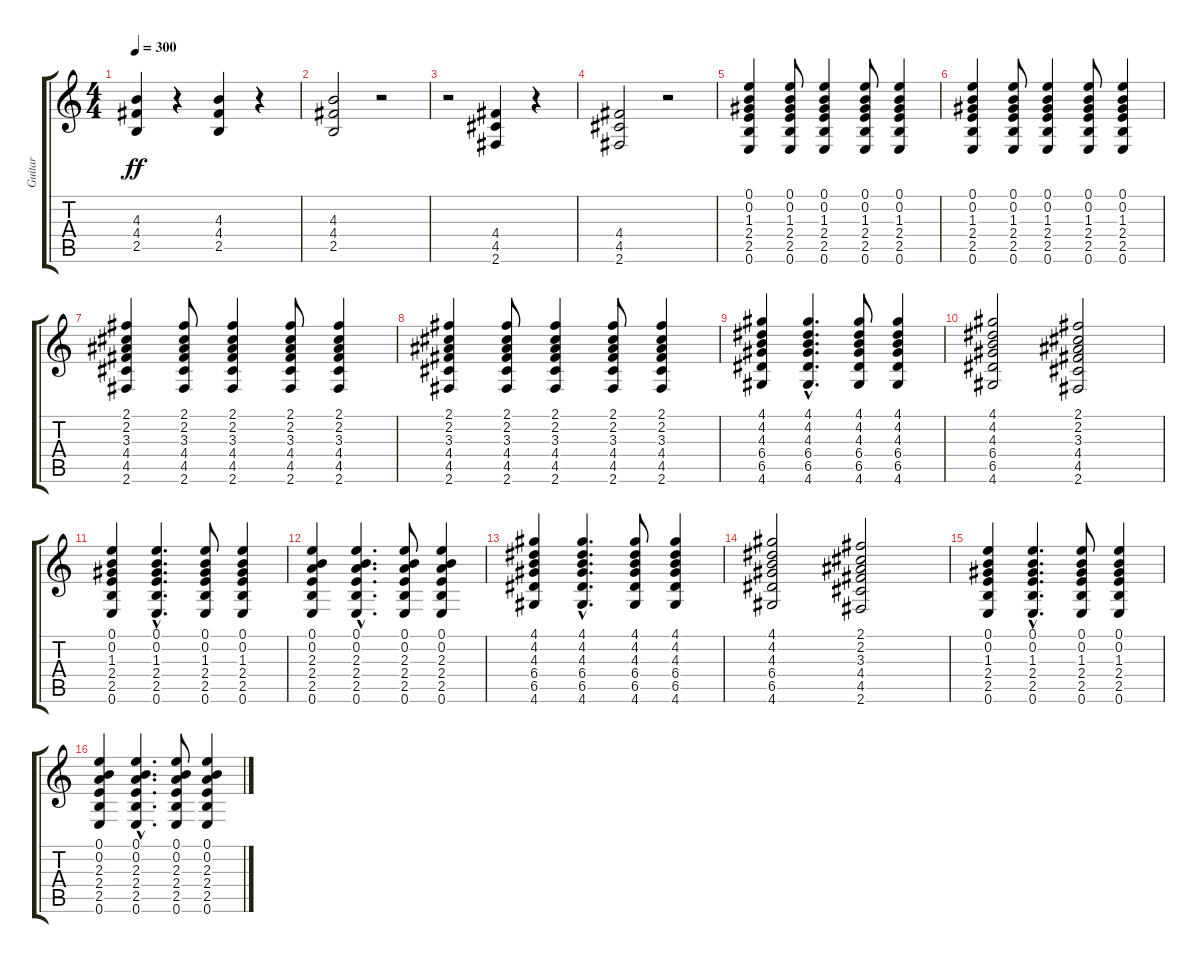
\track ("Guitar" "Guitar") {instrument overdrivenguitar}
\staff {score tabs}
\tuning (E4 B3 G3 D3 A2 E2) {hide}
\ts (4 4)
\tempo 300
\clef g2
\ks c
(4.3 4.4 2.5).4{dy ff} r.4 (4.3 4.4 2.5).4 r.4 |
(4.3 4.4 2.5).2 r.2 |
r.2 (4.4 4.5 2.6).4 r.4 |
(4.4 4.5 2.6).2 r.2 |
(0.1 0.2 1.3 2.4 2.5 0.6).4 (0.1 0.2 1.3 2.4 2.5 0.6).8 (0.1 0.2 1.3 2.4 2.5 0.6).4 (0.1 0.2 1.3 2.4 2.5 0.6).8 (0.1 0.2 1.3 2.4 2.5 0.6).4 |
(0.1 0.2 1.3 2.4 2.5 0.6).4 (0.1 0.2 1.3 2.4 2.5 0.6).8 (0.1 0.2 1.3 2.4 2.5 0.6).4 (0.1 0.2 1.3 2.4 2.5 0.6).8 (0.1 0.2 1.3 2.4 2.5 0.6).4 |
(2.1 2.2 3.3 4.4 4.5 2.6).4 (2.1 2.2 3.3 4.4 4.5 2.6).8 (2.1 2.2 3.3 4.4 4.5 2.6).4 (2.1 2.2 3.3 4.4 4.5 2.6).8 (2.1 2.2 3.3 4.4 4.5 2.6).4 |
(2.1 2.2 3.3 4.4 4.5 2.6).4 (2.1 2.2 3.3 4.4 4.5 2.6).8 (2.1 2.2 3.3 4.4 4.5 2.6).4 (2.1 2.2 3.3 4.4 4.5 2.6).8 (2.1 2.2 3.3 4.4 4.5 2.6).4 |
(4.1 4.2 4.3 6.4 6.5 4.6).4 (4.1{hac} 4.2{hac} 4.3{hac} 6.4{hac} 6.5{hac} 4.6{hac}).4{d} (4.1 4.2 4.3 6.4 6.5 4.6).8 (4.1 4.2 4.3 6.4 6.5 4.6).4 |
(4.1 4.2 4.3 6.4 6.5 4.6).2 (2.1 2.2 3.3 4.4 4.5 2.6).2 |
(0.1 0.2 1.3 2.4 2.5 0.6).4 (0.1{hac} 0.2{hac} 1.3{hac} 2.4{hac} 2.5{hac} 0.6{hac}).4{d} (0.1 0.2 1.3 2.4 2.5 0.6).8 (0.1 0.2 1.3 2.4 2.5 0.6).4 |
(0.1 0.2 2.3 2.4 2.5 0.6).4 (0.1{hac} 0.2{hac} 2.3{hac} 2.4{hac} 2.5{hac} 0.6{hac}).4{d} (0.1 0.2 2.3 2.4 2.5 0.6).8 (0.1 0.2 2.3 2.4 2.5 0.6).4 |
(4.1 4.2 4.3 6.4 6.5 4.6).4 (4.1{hac} 4.2{hac} 4.3{hac} 6.4{hac} 6.5{hac} 4.6{hac}).4{d} (4.1 4.2 4.3 6.4 6.5 4.6).8 (4.1 4.2 4.3 6.4 6.5 4.6).4 |
(4.1 4.2 4.3 6.4 6.5 4.6).2 (2.1 2.2 3.3 4.4 4.5 2.6).2 |
(0.1 0.2 1.3 2.4 2.5 0.6).4 (0.1{hac} 0.2{hac} 1.3{hac} 2.4{hac} 2.5{hac} 0.6{hac}).4{d} (0.1 0.2 1.3 2.4 2.5 0.6).8 (0.1 0.2 1.3 2.4 2.5 0.6).4 |
(0.1 0.2 2.3 2.4 2.5 0.6).4 (0.1{hac} 0.2{hac} 2.3{hac} 2.4{hac} 2.5{hac} 0.6{hac}).4{d} (0.1 0.2 2.3 2.4 2.5 0.6).8 (0.1 0.2 2.3 2.4 2.5 0.6).4
